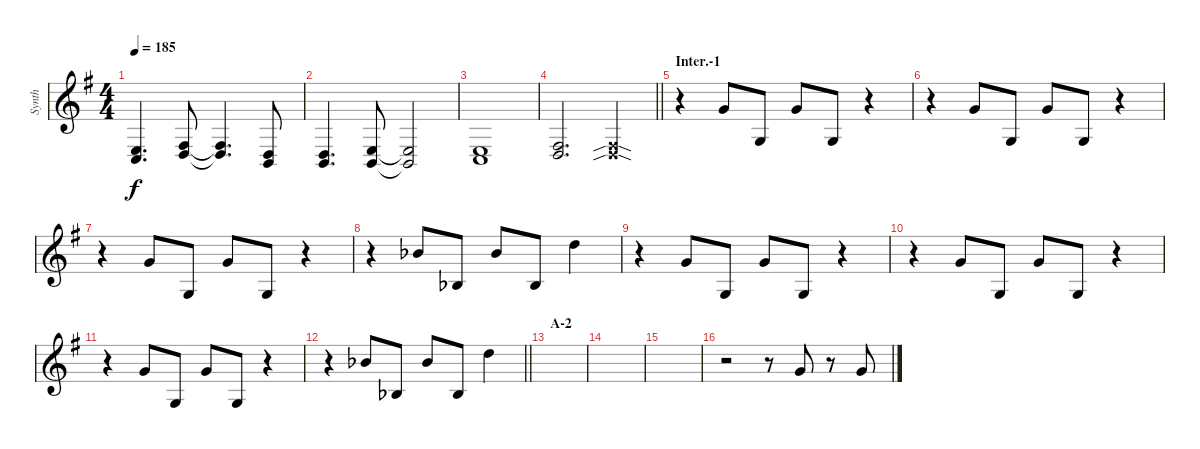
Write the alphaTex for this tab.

\track ("Synth" "Synth") {instrument synthbrass1}
\staff {score}
\tuning (E4 B3 G3 D3 A2 E2) {hide}
\ts (4 4)
\tempo 185
\clef g2
\ks g
(2.4 3.5).4{d dy f} (0.4 9.5).8 (0.4{t} 9.5{t}).4{d} (0.4 2.5).8 |
(0.4 2.5).4{d} (2.4 2.5).8 (2.4{t} 2.5{t}).2 |
(2.4 3.5).1 |
\barLineRight lightlight
(0.4 9.5).2{d} (0.4{sib sod x} 9.5{sib sod x}).4 |
\section ("" "Inter.-1")
r.4 3.1.8{volume 9 instrument synthbrass1} 0.3.8 3.1.8 0.3.8 r.4 |
r.4 3.1.8 0.3.8 3.1.8 0.3.8 r.4 |
r.4 3.1.8 0.3.8 3.1.8 0.3.8 r.4 |
r.4 6.1{acc b}.8 3.3{acc b}.8 6.1{acc b}.8 3.3{acc b}.8 10.1.4 |
r.4 3.1.8 0.3.8 3.1.8 0.3.8 r.4 |
r.4 3.1.8 0.3.8 3.1.8 0.3.8 r.4 |
r.4 3.1.8 0.3.8 3.1.8 0.3.8 r.4 |
\barLineRight lightlight
r.4 6.1{acc b}.8 3.3{acc b}.8 6.1{acc b}.8 3.3{acc b}.8 10.1.4 |
\section ("" "A-2")
|
|
|
r.2 r.8 3.1.8 r.8 3.1.8
